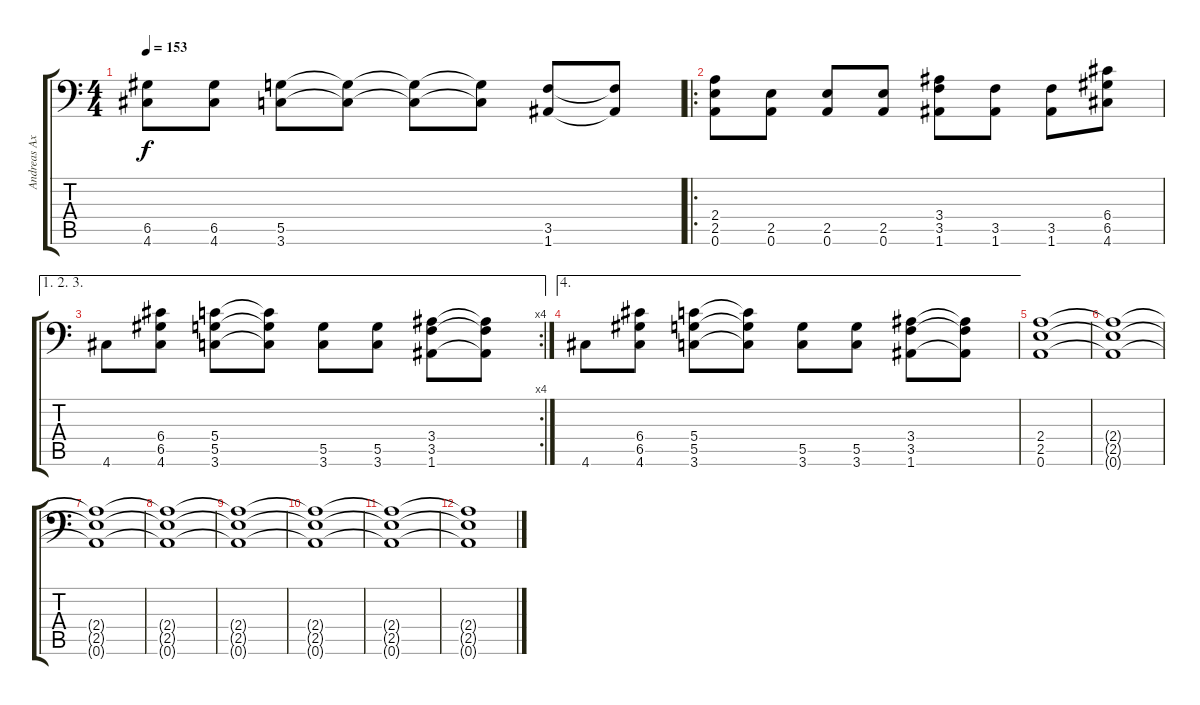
\track ("Andreas Axelsson" "Andreas Ax") {instrument distortionguitar}
\staff {score tabs}
\tuning (A3 E3 C3 G2 D2 A1) {hide}
\ts (4 4)
\tempo 153
\clef f4
\ks c
(6.5{t} 4.6{t}).8{dy f} (6.5 4.6).8 (5.5 3.6).8 (5.5{t} 3.6{t}).8 (5.5{t} 3.6{t}).8 (5.5{t} 3.6{t}).8 (3.5 1.6).8 (3.5{t} 1.6{t}).8 |
\ro
(2.4 2.5 0.6).8 (2.5 0.6).8 (2.5 0.6).8 (2.5 0.6).8 (3.4 3.5 1.6).8 (3.5 1.6).8 (3.5 1.6).8 (6.4 6.5 4.6).8 |
\ae (1 2 3)
\rc 4
4.6.8 (6.4 6.5 4.6).8 (5.4 5.5 3.6).8 (5.4{t} 5.5{t} 3.6{t}).8 (5.5 3.6).8 (5.5 3.6).8 (3.4 3.5 1.6).8 (3.4{t} 3.5{t} 1.6{t}).8 |
\ae 4
4.6.8 (6.4 6.5 4.6).8 (5.4 5.5 3.6).8 (5.4{t} 5.5{t} 3.6{t}).8 (5.5 3.6).8 (5.5 3.6).8 (3.4 3.5 1.6).8 (3.4{t} 3.5{t} 1.6{t}).8 |
(2.4 2.5 0.6).1 |
(2.4{t} 2.5{t} 0.6{t}).1 |
(2.4{t} 2.5{t} 0.6{t}).1{volume 6} |
(2.4{t} 2.5{t} 0.6{t}).1 |
(2.4{t} 2.5{t} 0.6{t}).1 |
(2.4{t} 2.5{t} 0.6{t}).1 |
(2.4{t} 2.5{t} 0.6{t}).1 |
(2.4{t} 2.5{t} 0.6{t}).1
